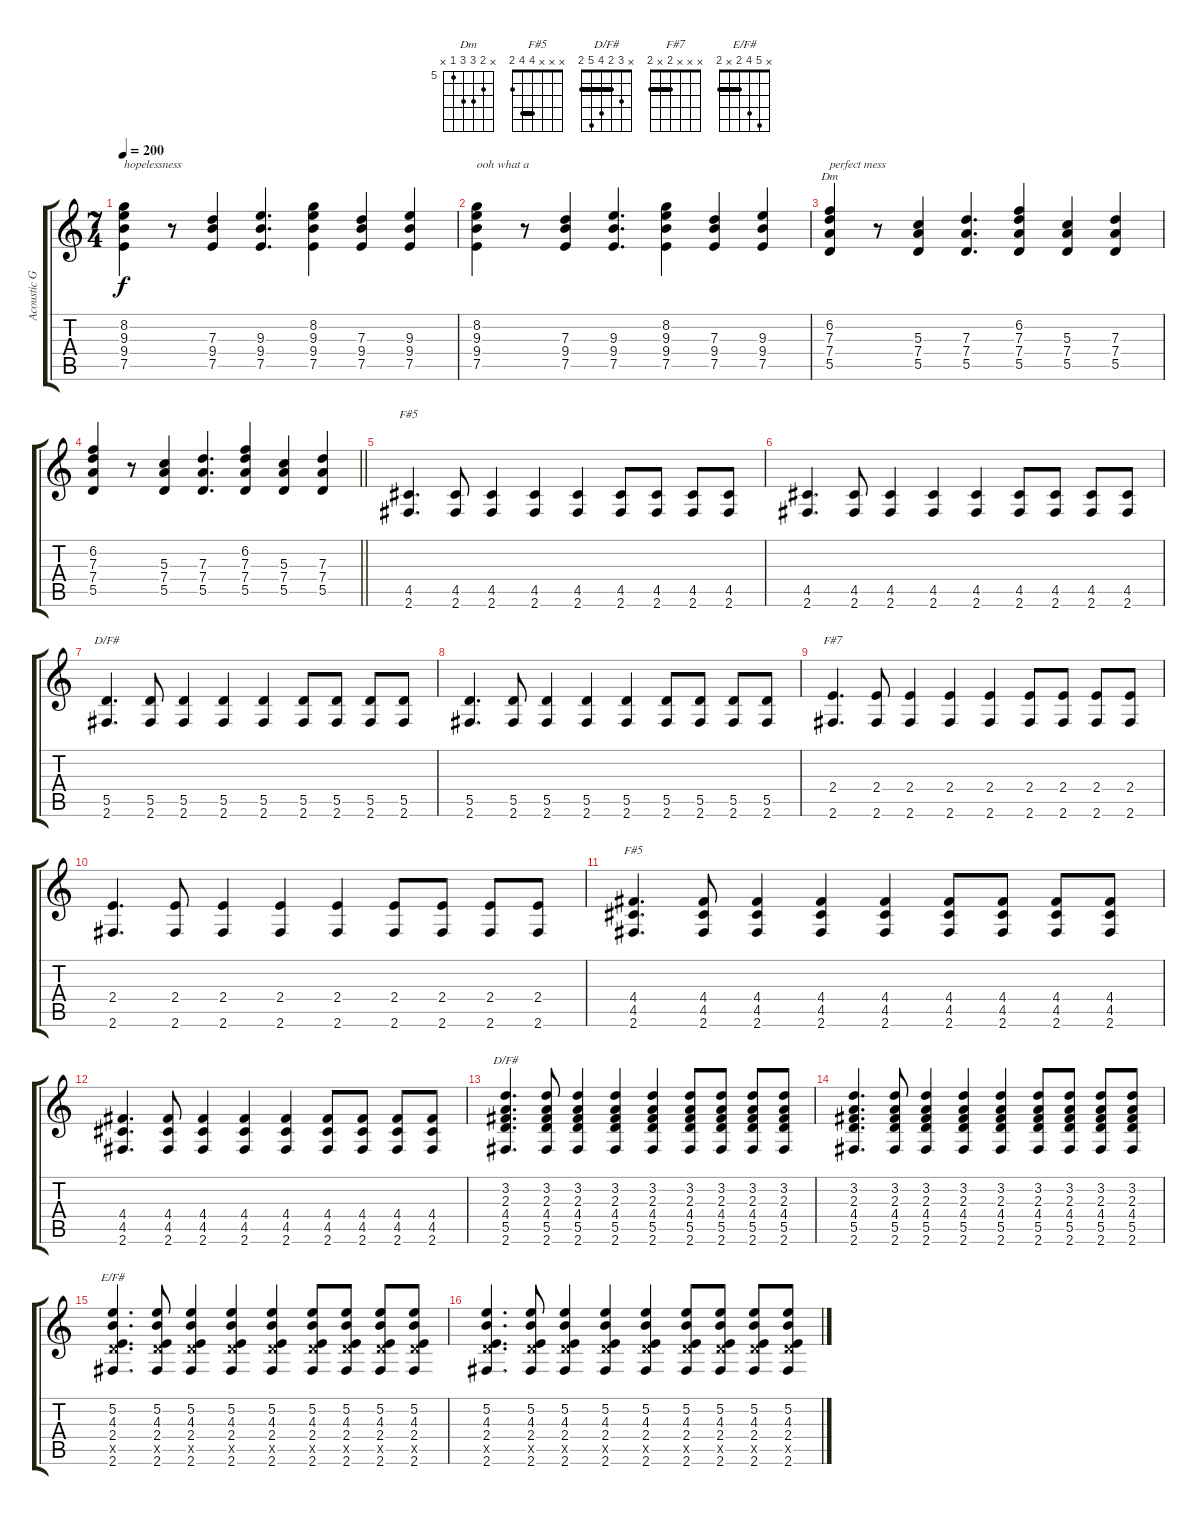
\track ("Acoustic Guitar" "Acoustic G") {instrument acousticguitarsteel}
\staff {score tabs}
\tuning (E4 B3 G3 D3 A2 E2) {hide}
\chord ("Dm" x 6 7 7 5 x) {firstfret 5}
\chord ("F#5" x x x x 4 2)
\chord ("D/F#" x x x x 5 2)
\chord ("F#7" x x x 2 x 2) {barre 2}
\chord ("F#5" x x x 4 4 2) {barre 4}
\chord ("D/F#" x 3 2 4 5 2) {barre 2}
\chord ("E/F#" x 5 4 2 x 2) {barre 2}
\ts (7 4)
\tempo 200
\clef g2
\ks c
(8.2 9.3 9.4 7.5).4{txt "hopelessness" dy f} r.8 (7.3 9.4 7.5).4 (9.3 9.4 7.5).4{d} (8.2 9.3 9.4 7.5).4 (7.3 9.4 7.5).4 (9.3 9.4 7.5).4 |
(8.2 9.3 9.4 7.5).4{txt "ooh what a"} r.8 (7.3 9.4 7.5).4 (9.3 9.4 7.5).4{d} (8.2 9.3 9.4 7.5).4 (7.3 9.4 7.5).4 (9.3 9.4 7.5).4 |
(6.2 7.3 7.4 5.5).4{ch "Dm" txt "perfect mess"} r.8 (5.3 7.4 5.5).4 (7.3 7.4 5.5).4{d} (6.2 7.3 7.4 5.5).4 (5.3 7.4 5.5).4 (7.3 7.4 5.5).4 |
\barLineRight lightlight
(6.2 7.3 7.4 5.5).4 r.8 (5.3 7.4 5.5).4 (7.3 7.4 5.5).4{d} (6.2 7.3 7.4 5.5).4 (5.3 7.4 5.5).4 (7.3 7.4 5.5).4 |
(4.5 2.6).4{d ch "F#5"} (4.5 2.6).8 (4.5 2.6).4 (4.5 2.6).4 (4.5 2.6).4 (4.5 2.6).8 (4.5 2.6).8 (4.5 2.6).8 (4.5 2.6).8 |
(4.5 2.6).4{d} (4.5 2.6).8 (4.5 2.6).4 (4.5 2.6).4 (4.5 2.6).4 (4.5 2.6).8 (4.5 2.6).8 (4.5 2.6).8 (4.5 2.6).8 |
(5.5 2.6).4{d ch "D/F#"} (5.5 2.6).8 (5.5 2.6).4 (5.5 2.6).4 (5.5 2.6).4 (5.5 2.6).8 (5.5 2.6).8 (5.5 2.6).8 (5.5 2.6).8 |
(5.5 2.6).4{d} (5.5 2.6).8 (5.5 2.6).4 (5.5 2.6).4 (5.5 2.6).4 (5.5 2.6).8 (5.5 2.6).8 (5.5 2.6).8 (5.5 2.6).8 |
(2.4 2.6).4{d ch "F#7"} (2.4 2.6).8 (2.4 2.6).4 (2.4 2.6).4 (2.4 2.6).4 (2.4 2.6).8 (2.4 2.6).8 (2.4 2.6).8 (2.4 2.6).8 |
(2.4 2.6).4{d} (2.4 2.6).8 (2.4 2.6).4 (2.4 2.6).4 (2.4 2.6).4 (2.4 2.6).8 (2.4 2.6).8 (2.4 2.6).8 (2.4 2.6).8 |
(4.4 4.5 2.6).4{d ch "F#5"} (4.4 4.5 2.6).8 (4.4 4.5 2.6).4 (4.4 4.5 2.6).4 (4.4 4.5 2.6).4 (4.4 4.5 2.6).8 (4.4 4.5 2.6).8 (4.4 4.5 2.6).8 (4.4 4.5 2.6).8 |
(4.4 4.5 2.6).4{d} (4.4 4.5 2.6).8 (4.4 4.5 2.6).4 (4.4 4.5 2.6).4 (4.4 4.5 2.6).4 (4.4 4.5 2.6).8 (4.4 4.5 2.6).8 (4.4 4.5 2.6).8 (4.4 4.5 2.6).8 |
(3.2 2.3 4.4 5.5 2.6).4{d ch "D/F#"} (3.2 2.3 4.4 5.5 2.6).8 (3.2 2.3 4.4 5.5 2.6).4 (3.2 2.3 4.4 5.5 2.6).4 (3.2 2.3 4.4 5.5 2.6).4 (3.2 2.3 4.4 5.5 2.6).8 (3.2 2.3 4.4 5.5 2.6).8 (3.2 2.3 4.4 5.5 2.6).8 (3.2 2.3 4.4 5.5 2.6).8 |
(3.2 2.3 4.4 5.5 2.6).4{d} (3.2 2.3 4.4 5.5 2.6).8 (3.2 2.3 4.4 5.5 2.6).4 (3.2 2.3 4.4 5.5 2.6).4 (3.2 2.3 4.4 5.5 2.6).4 (3.2 2.3 4.4 5.5 2.6).8 (3.2 2.3 4.4 5.5 2.6).8 (3.2 2.3 4.4 5.5 2.6).8 (3.2 2.3 4.4 5.5 2.6).8 |
(5.2 4.3 2.4 5.5{x} 2.6).4{d ch "E/F#"} (5.2 4.3 2.4 5.5{x} 2.6).8 (5.2 4.3 2.4 5.5{x} 2.6).4 (5.2 4.3 2.4 5.5{x} 2.6).4 (5.2 4.3 2.4 5.5{x} 2.6).4 (5.2 4.3 2.4 5.5{x} 2.6).8 (5.2 4.3 2.4 5.5{x} 2.6).8 (5.2 4.3 2.4 5.5{x} 2.6).8 (5.2 4.3 2.4 5.5{x} 2.6).8 |
(5.2 4.3 2.4 5.5{x} 2.6).4{d} (5.2 4.3 2.4 5.5{x} 2.6).8 (5.2 4.3 2.4 5.5{x} 2.6).4 (5.2 4.3 2.4 5.5{x} 2.6).4 (5.2 4.3 2.4 5.5{x} 2.6).4 (5.2 4.3 2.4 5.5{x} 2.6).8 (5.2 4.3 2.4 5.5{x} 2.6).8 (5.2 4.3 2.4 5.5{x} 2.6).8 (5.2 4.3 2.4 5.5{x} 2.6).8
